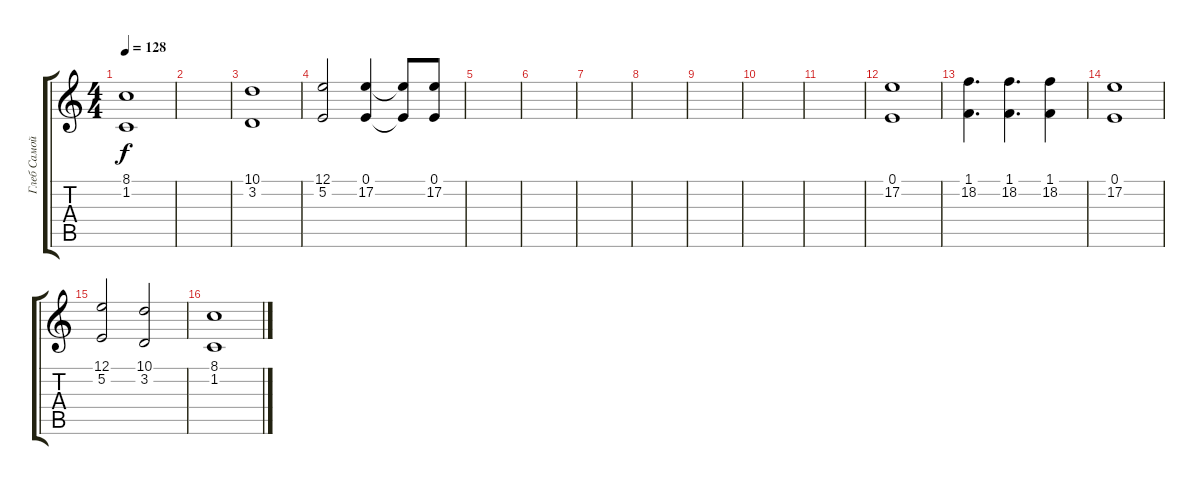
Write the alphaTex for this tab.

\track ("Глеб Самойлов (клавишные)" "Глеб Самой") {instrument acousticgrandpiano}
\staff {score tabs}
\tuning (E4 B3 G3 D3 A2 E2) {hide}
\ts (4 4)
\tempo 128
\clef g2
\ks c
(8.1 1.2).1{dy f} |
|
(10.1 3.2).1 |
(12.1 5.2).2 (0.1 17.2).4 (0.1{t} 17.2{t}).8 (0.1 17.2).8 |
|
|
|
|
|
|
|
(0.1 17.2).1 |
(1.1 18.2).4{d} (1.1 18.2).4{d} (1.1 18.2).4 |
(0.1 17.2).1 |
(12.1 5.2).2 (10.1 3.2).2 |
(8.1 1.2).1
